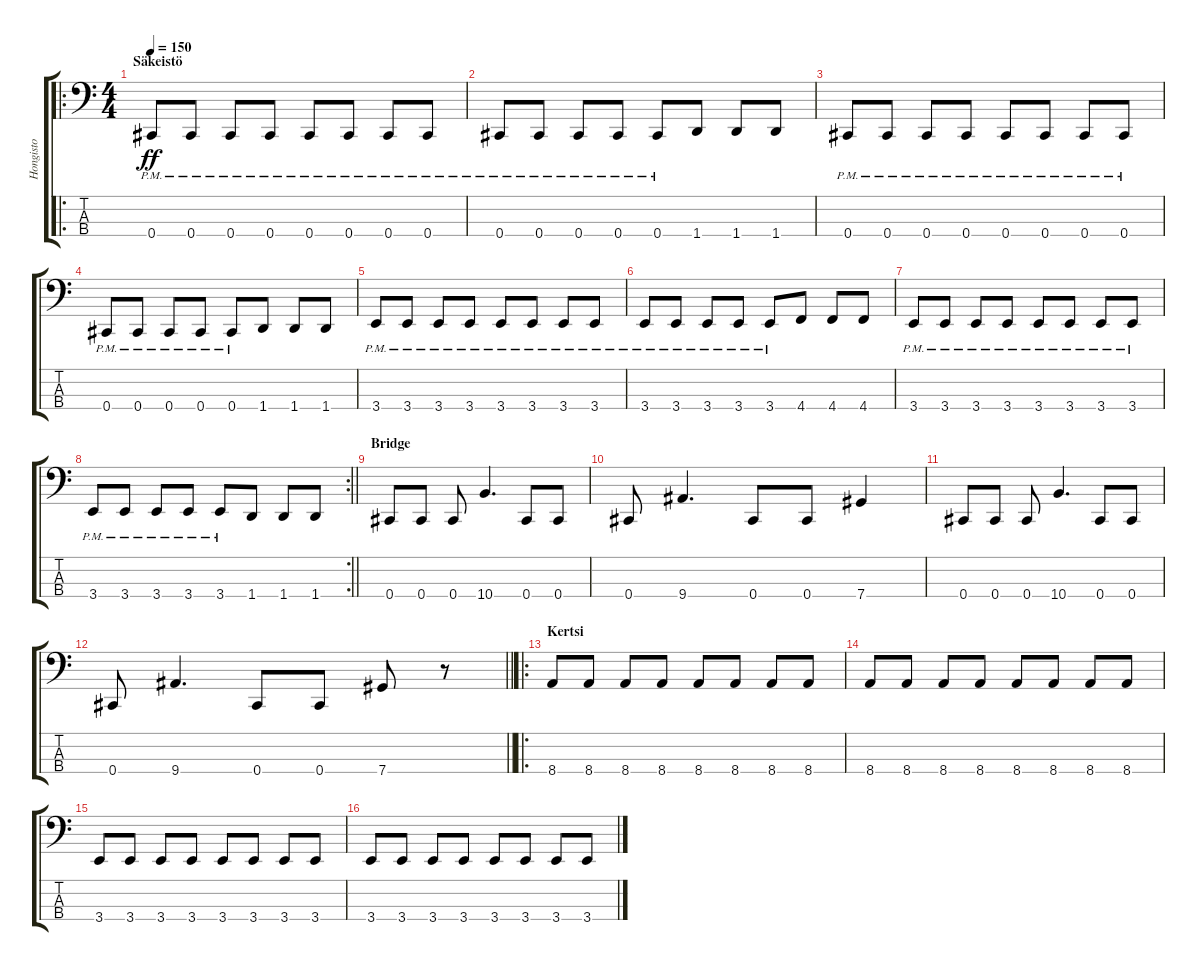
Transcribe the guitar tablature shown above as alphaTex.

\track ("Hongisto" "Hongisto") {instrument electricbassfinger}
\staff {score tabs}
\tuning (Gb2 Db2 Ab1 Db1) {hide}
\ro
\ts (4 4)
\section ("" "Säkeistö")
\tempo 150
\clef f4
\ks c
0.4{pm}.8{dy ff} 0.4{pm}.8 0.4{pm}.8 0.4{pm}.8 0.4{pm}.8 0.4{pm}.8 0.4{pm}.8 0.4{pm}.8 |
0.4{pm}.8 0.4{pm}.8 0.4{pm}.8 0.4{pm}.8 0.4{pm}.8 1.4.8 1.4.8 1.4.8 |
0.4{pm}.8 0.4{pm}.8 0.4{pm}.8 0.4{pm}.8 0.4{pm}.8 0.4{pm}.8 0.4{pm}.8 0.4{pm}.8 |
0.4{pm}.8 0.4{pm}.8 0.4{pm}.8 0.4{pm}.8 0.4{pm}.8 1.4.8 1.4.8 1.4.8 |
3.4{pm}.8 3.4{pm}.8 3.4{pm}.8 3.4{pm}.8 3.4{pm}.8 3.4{pm}.8 3.4{pm}.8 3.4{pm}.8 |
3.4{pm}.8 3.4{pm}.8 3.4{pm}.8 3.4{pm}.8 3.4{pm}.8 4.4.8 4.4.8 4.4.8 |
3.4{pm}.8 3.4{pm}.8 3.4{pm}.8 3.4{pm}.8 3.4{pm}.8 3.4{pm}.8 3.4{pm}.8 3.4{pm}.8 |
\rc 2
\barLineRight lightlight
3.4{pm}.8 3.4{pm}.8 3.4{pm}.8 3.4{pm}.8 3.4{pm}.8 1.4.8 1.4.8 1.4.8 |
\section ("" "Bridge")
0.4.8 0.4.8 0.4.8 10.4.4{d} 0.4.8 0.4.8 |
0.4.8 9.4.4{d} 0.4.8 0.4.8 7.4.4 |
0.4.8 0.4.8 0.4.8 10.4.4{d} 0.4.8 0.4.8 |
\barLineRight lightlight
0.4.8 9.4.4{d} 0.4.8 0.4.8 7.4.8 r.8 |
\ro
\section ("" "Kertsi")
8.4.8 8.4.8 8.4.8 8.4.8 8.4.8 8.4.8 8.4.8 8.4.8 |
8.4.8 8.4.8 8.4.8 8.4.8 8.4.8 8.4.8 8.4.8 8.4.8 |
3.4.8 3.4.8 3.4.8 3.4.8 3.4.8 3.4.8 3.4.8 3.4.8 |
3.4.8 3.4.8 3.4.8 3.4.8 3.4.8 3.4.8 3.4.8 3.4.8
